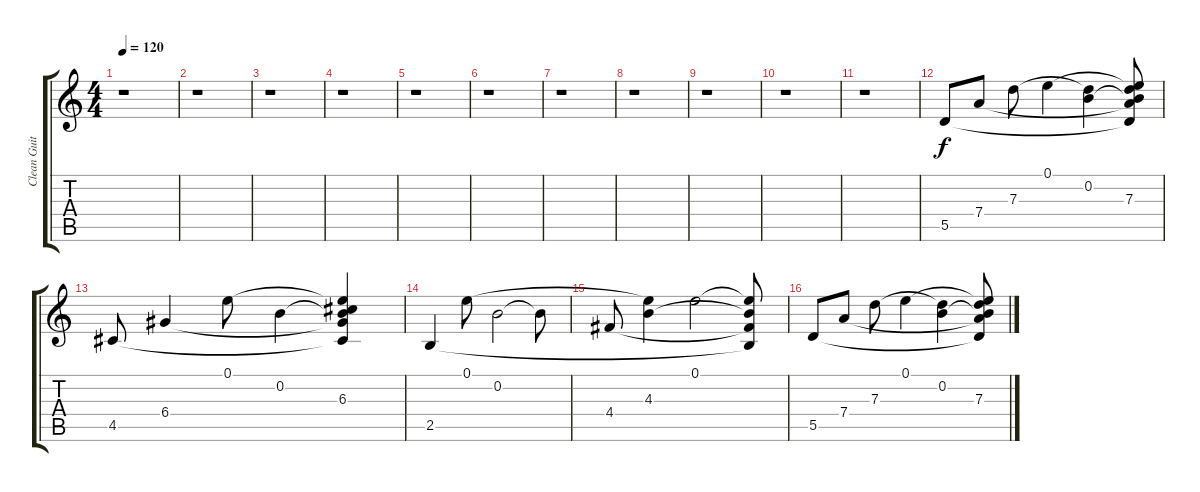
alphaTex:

\track ("Clean Guitar" "Clean Guit") {instrument electricguitarjazz}
\staff {score tabs}
\tuning (E4 B3 G3 D3 A2 E2) {hide}
\ts (4 4)
\tempo 120
\clef g2
\ks c
r.1{dy f} |
r.1 |
r.1 |
r.1 |
r.1 |
r.1 |
r.1 |
r.1 |
r.1 |
r.1 |
r.1 |
5.5.8 7.4.8 7.3.8 0.1.4 (0.2 7.3{t}).4 (0.1{t} 0.2{t} 7.3 7.4{t} 5.5{t}).8 |
4.5.8 6.4.4 0.1.8 0.2.4 (0.1{t} 0.2{t} 6.3 6.4{t} 4.5{t}).4 |
2.5.4 0.1.8 0.2.2 0.2{t}.8 |
4.4.8 (0.1{t} 4.3).4 0.1.2 (0.1{t} 4.3{t} 4.4{t} 2.5{t}).8 |
5.5.8 7.4.8 7.3.8 0.1.4 (0.2 7.3{t}).4 (0.1{t} 0.2{t} 7.3 7.4{t} 5.5{t}).8
